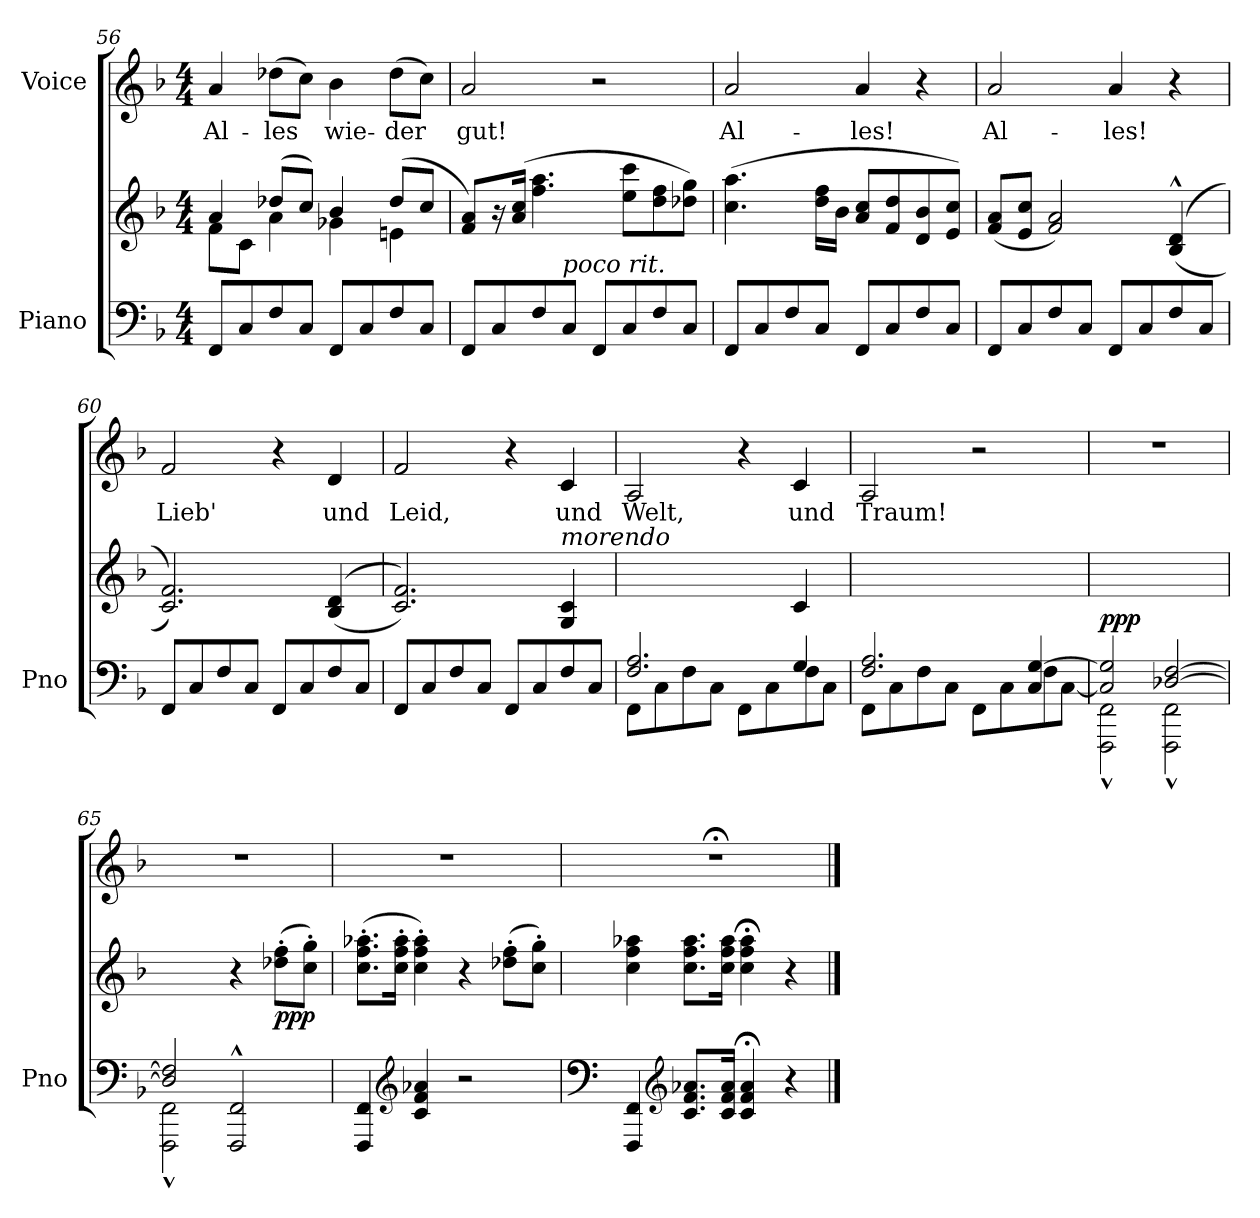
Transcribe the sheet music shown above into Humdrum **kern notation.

**kern	**kern	**dynam	**kern	**text
*part2	*part2	*part2	*part1	*part1
*staff3	*staff2	*staff2/3	*staff1	*staff1
*I"Piano	*	*	*I"Voice	*
*I'Pno	*	*	*	*
!!LO:LB:g=z
*clefF4	*clefG2	*	*clefG2	*
*k[b-]	*k[b-]	*	*k[b-]	*
*M4/4	*M4/4	*	*M4/4	*
=56	=56	=56	=56	=56
*	*^	*	*	*
!	!	!	!	!	!LO:LY:b
8FF/L	4a/	8f\L	.	4a/	Al-
8C/	.	8c\J	.	.	.
!	!	!	!	!	!LO:LY:b
8F/	(>8dd-X/L	4a\	.	(>8dd-X\L	-les
8C/J	8cc/J)	.	.	8cc\J)	.
!	!	!	!	!	!LO:LY:b
8FF/L	4b-/	4g-X\	.	4b-\	wie-
8C/	.	.	.	.	.
!	!	!	!	!	!LO:LY:b
8F/	(>8dd-/L	4en\	.	(>8dd-\L	-der
8C/J	8cc/J	.	.	8cc\J)	.
*	*v	*v	*	*	*
=57	=57	=57	=57	=57
!	!	!	!	!LO:LY:b
8FF/L	8f/ 8a/L)	.	2a/	gut!
8C/	16r	.	.	.
.	(>16a/ 16cc/Jk	.	.	.
8F/	4.ff\ 4.aa\	.	.	.
!LO:TX:a:i:t=poco rit.	!	!	!	!
8C/J	.	.	.	.
*	*	*	*MM117	*
8FF/L	.	.	2r	.
8C/	8ee\ 8ccc\L	.	.	.
8F/	8dd\ 8ff\	.	.	.
8C/J	8dd-X\ 8gg\J)	.	.	.
=58	=58	=58	=58	=58
!	!	!	!	!LO:LY:b
8FF/L	(>4.cc\ 4.aa\	.	2a/	Al-
8C/	.	.	.	.
8F/	.	.	.	.
8C/J	16dd\ 16ff\LL	.	.	.
.	16b-\JJ	.	.	.
!	!	!	!	!LO:LY:b
8FF/L	8a/ 8cc/L	.	4a/	-les!
8C/	8f/ 8dd/	.	.	.
8F/	8d/ 8b-/	.	4r	.
8C/J	8e/ 8cc/J)	.	.	.
=59	=59	=59	=59	=59
*	*	*	*MM110	*
!	!	!	!	!LO:LY:b
8FF/L	(<8f/ 8a/L	.	2a/	Al-
8C/	8e/ 8cc/J	.	.	.
8F/	2f/ 2a/)	.	.	.
8C/J	.	.	.	.
*	*	*	*MM105	*
!	!	!	!	!LO:LY:b
8FF/L	.	.	4a/	-les!
8C/	.	.	.	.
8F/	(>(<4B-/^^ 4d/^^	.	4r	.
8C/J	.	.	.	.
=60	=60	=60	=60	=60
*	*	*	*MM100	*
!	!	!	!	!LO:LY:b
8FF/L	2.c/ 2.f/))	.	2f/	Lieb'
8C/	.	.	.	.
8F/	.	.	.	.
8C/J	.	.	.	.
*	*	*	*MM95	*
8FF/L	.	.	4r	.
8C/	.	.	.	.
!	!	!	!	!LO:LY:b
8F/	(<(>4B-/ 4d/	.	4d/	und
8C/J	.	.	.	.
=61	=61	=61	=61	=61
*	*	*	*MM90	*
!	!	!	!	!LO:LY:b
8FF/L	2.c/ 2.f/))	.	2f/	Leid,
8C/	.	.	.	.
8F/	.	.	.	.
8C/J	.	.	.	.
8FF/L	.	.	4r	.
8C/	.	.	.	.
*	*	*	*MM85	*
!	!LO:TX:a:i:t=morendo	!	!	!
!	!	!	!	!LO:LY:b
8F/	4G/ 4c/	.	4c/	und
8C/J	.	.	.	.
!!LO:LB:g=z
=62	=62	=62	=62	=62
*^	*	*	*	*
!	!	!	!	!	!LO:LY:b
2.F/ 2.A/	8FF\L	2.ryy	.	2A/	Welt,
.	8C\	.	.	.	.
.	8F\	.	.	.	.
.	8C\J	.	.	.	.
.	8FF\L	.	.	4r	.
.	8C\	.	.	.	.
!	!	!	!	!	!LO:LY:b
4G/	8F\	4c/	.	4c/	und
.	8C\J	.	.	.	.
=63	=63	=63	=63	=63	=63
*	*	*	*	*MM80	*
!	!	!	!	!	!LO:LY:b
2.F/ 2.A/	8FF\L	1ryy	.	2A/	Traum!
.	8C\	.	.	.	.
.	8F\	.	.	.	.
.	8C\J	.	.	.	.
.	8FF\L	.	.	2r	.
.	8C\	.	.	.	.
4C/ [4G/	8F\	.	.	.	.
.	[8C\J	.	.	.	.
=64	=64	=64	=64	=64	=64
!	!	!	!LO:DY:a=2	!	!
2C/] 2G/]	2FFF\^^ 2FF\^^	1ryy	ppp	1r	.
[2D-X/ [2F/	2FFF\^^ 2FF\^^	.	.	.	.
=65	=65	=65	=65	=65	=65
*	*	*	*	*MM75	*
2D-/] 2F/]	2FFF\^^ 2FF\^^	2ryy	.	1r	.
2FFF/^^ 2FF/^^	2ryy	4r	.	.	.
!	!	!	!LO:DY:b	!	!
.	.	(>8dd-X\' 8ff\'L	ppp	.	.
.	.	8cc\' 8gg\'J)	.	.	.
*v	*v	*	*	*	*
=66	=66	=66	=66	=66
4FFF/ 4FF/	(>8.cc\' 8.ff\' 8.aa-X\'L	.	1r	.
.	16cc\' 16ff\' 16aa-\'Jk	.	.	.
*clefG2	*	*	*	*
4c/ 4f/ 4a-X/	4cc\' 4ff\' 4aa-\')	.	.	.
2r	4r	.	.	.
.	(>8dd-X\' 8ff\'L	.	.	.
.	8cc\' 8gg\'J)	.	.	.
=67	=67	=67	=67	=67
*clefF4	*	*	*	*
4FFF/ 4FF/	4cc\ 4ff\ 4aa-X\	.	1r;<	.
*clefG2	*	*	*	*
8.c/ 8.f/ 8.a-X/L	8.cc\ 8.ff\ 8.aa-\L	.	.	.
16c/ 16f/ 16a-/Jk	16cc\ 16ff\ 16aa-\Jk	.	.	.
4c/;< 4f/;< 4a-/;<	4cc\;< 4ff\;< 4aa-\;<	.	.	.
4r	4r	.	.	.
==	==	==	==	==
*-	*-	*-	*-	*-
